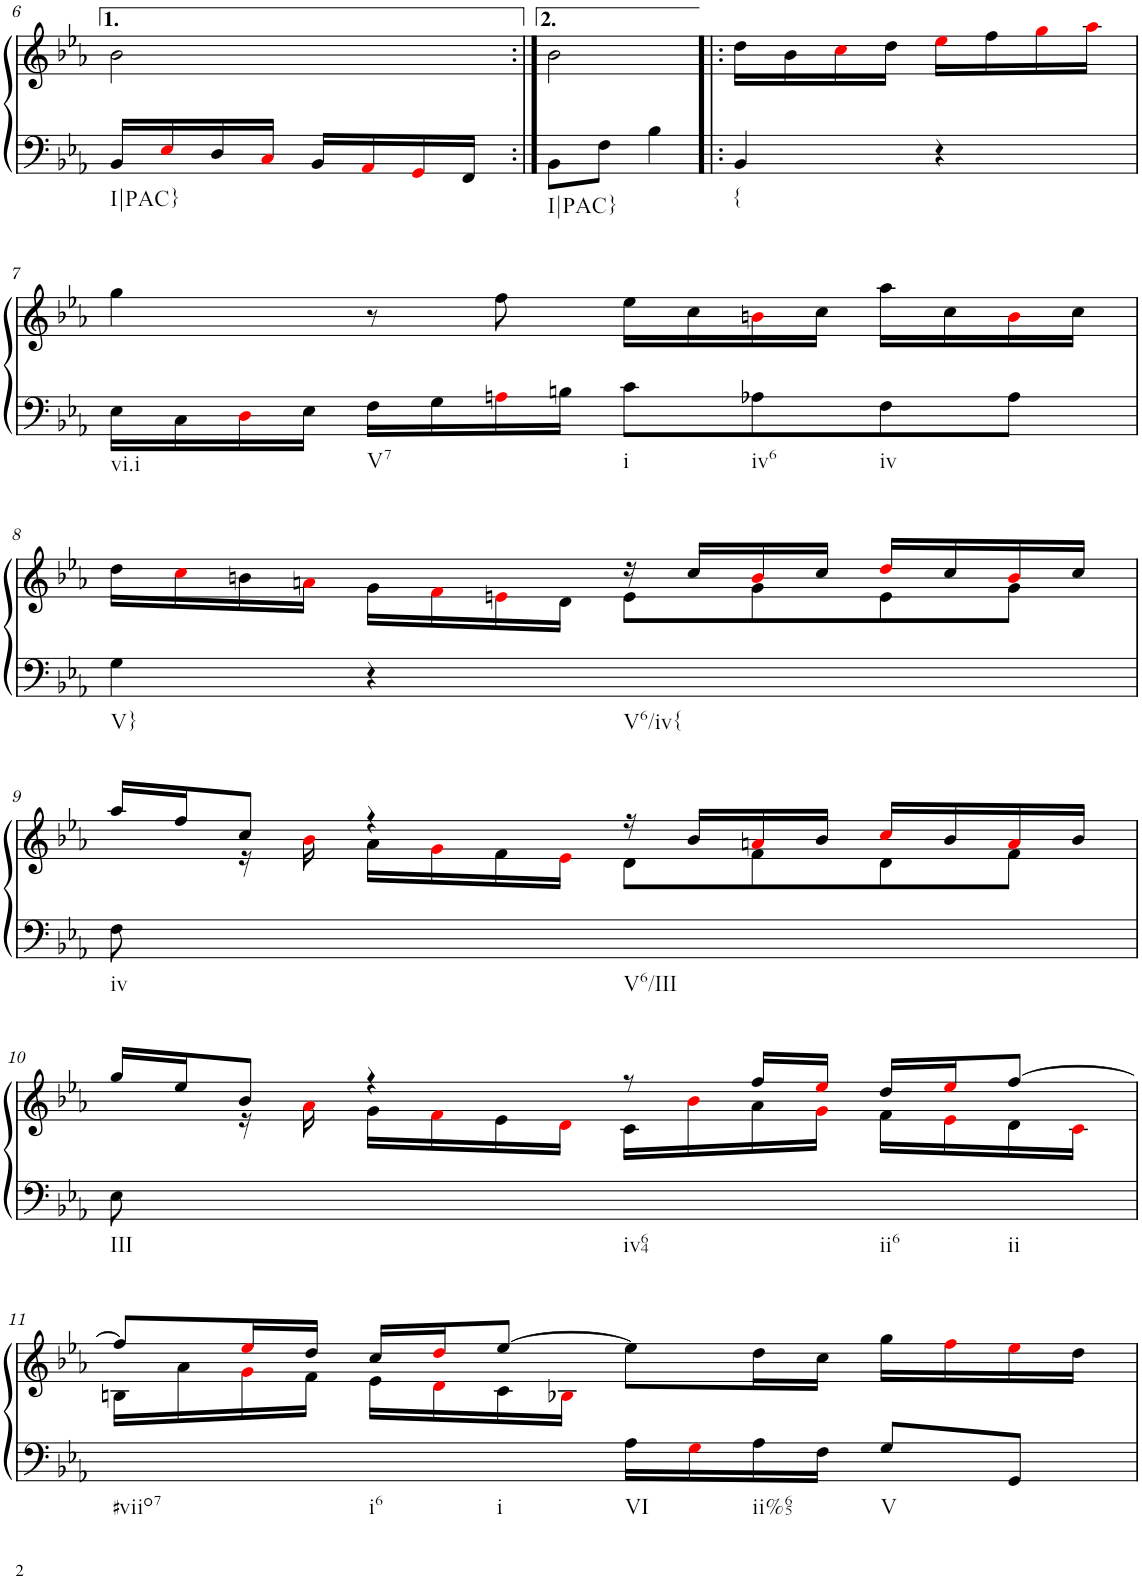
**kern	**kern
*part1	*part1
*staff2	*staff1
*I"Klavier linke Hand	*
!!LO:PB:g=z
*clefF4	*clefG2
*k[b-e-a-]	*k[b-e-a-]
*M4/4	*M4/4
=6	=6
!LO:TX:b:t=I|PAC}	!
16BB-/LL	2b-\
16E-i/	.
16D/	.
16Ci/JJ	.
16BB-/LL	.
16AA-i/	.
16GGi/	.
16FF/JJ	.
=6X1:|!	=6X1:|!
!LO:TX:b:t=I|PAC}	!
8BB-\L	2b-\
8F\J	.
4B-\	.
=6X2!|:	=6X2!|:
!LO:TX:b:t={	!
4BB-/	16dd\LL
.	16b-\
.	16cci\
.	16dd\JJ
4r	16ee-i\LL
.	16ff\
.	16ggi\
.	16aa-i\JJ
!!LO:LB:g=z
=7	=7
!LO:TX:b:t=vi.i	!
16E-\LL	4gg\
16C\	.
16Di\	.
16E-\JJ	.
!LO:TX:b:t=V7	!
16F\LL	8r
16G\	.
16Ani\	8ff\
16Bn\JJ	.
!LO:TX:b:t=i	!
8c\L	16ee-\LL
.	16cc\
!LO:TX:b:t=iv6	!
8A-X\	16bni\
.	16cc\JJ
!LO:TX:b:t=iv	!
8F\	16aa-\LL
.	16cc\
8A-\J	16bi\
.	16cc\JJ
!!LO:LB:g=z
=8	=8
*	*^
!LO:TX:b:t=V}	!	!
4G\	2ryy	16dd\LL
.	.	16cci\
.	.	16bn\
.	.	16ani\JJ
4r	.	16g\LL
.	.	16fi\
.	.	16eni\
.	.	16d\JJ
!LO:TX:b:t=V6/iv{	!	!
4ryy	16r	8e\L
.	16cc/LL	.
.	16bi/	8g\
.	16cc/JJ	.
4ryy	16ddi/LL	8e\
.	16cc/	.
.	16bi/	8g\J
.	16cc/JJ	.
!!LO:LB:g=z	!!
=9	=9	=9
!LO:TX:b:t=iv	!	!
8F\	16aa-/LL	8ryy
.	16ff/J	.
8ryy	8cc/J	16r
.	.	16b-i\
4ryy	4r	16a-\LL
.	.	16gi\
.	.	16f\
.	.	16e-i\JJ
!LO:TX:b:t=V6/III	!	!
4ryy	16r	8d\L
.	16b-/LL	.
.	16ani/	8f\
.	16b-/JJ	.
4ryy	16cci/LL	8d\
.	16b-/	.
.	16ai/	8f\J
.	16b-/JJ	.
!!LO:LB:g=z	!!
=10	=10	=10
!LO:TX:b:t=III	!	!
8E-\	16gg/LL	8ryy
.	16ee-/J	.
8ryy	8b-/J	16r
.	.	16a-i\
4ryy	4r	16g\LL
.	.	16fi\
.	.	16e-\
.	.	16di\JJ
!LO:TX:b:t=iv64	!	!
4ryy	8r	16c\LL
.	.	16b-i\
.	16ff/LL	16a-\
.	16ee-i/JJ	16gi\JJ
!LO:TX:b:t=ii6	!	!
!LO:TX:b:t=ii	!	!
4ryy	16dd/LL	16f\LL
.	16ee-i/J	16e-i\
.	[8ff/J	16d\
.	.	16ci\JJ
!!LO:LB:g=z	!!
=11	=11	=11
!LO:TX:b:t=#viio7	!	!
4ryy	8ff/L]	16Bn\LL
.	.	16a-\
.	16ee-i/L	16gi\
.	16dd/JJ	16f\JJ
!LO:TX:b:t=i6	!	!
!LO:TX:b:t=i	!	!
4ryy	16cc/LL	16e-\LL
.	16ddi/J	16di\
.	[8ee-/J	16c\
.	.	16B-Xi\JJ
!LO:TX:b:t=VI	!	!
16A-\LL	8ee-\L]	2ryy
16Gi\	.	.
!LO:TX:b:t=ii%65	!	!
16A-\	16dd\L	.
16F\JJ	16cc\JJ	.
!LO:TX:b:t=V	!	!
8G/L	16gg\LL	.
.	16ffi\	.
8GG/J	16ee-i\	.
.	16dd\JJ	.
*	*v	*v
=	=
*-	*-
